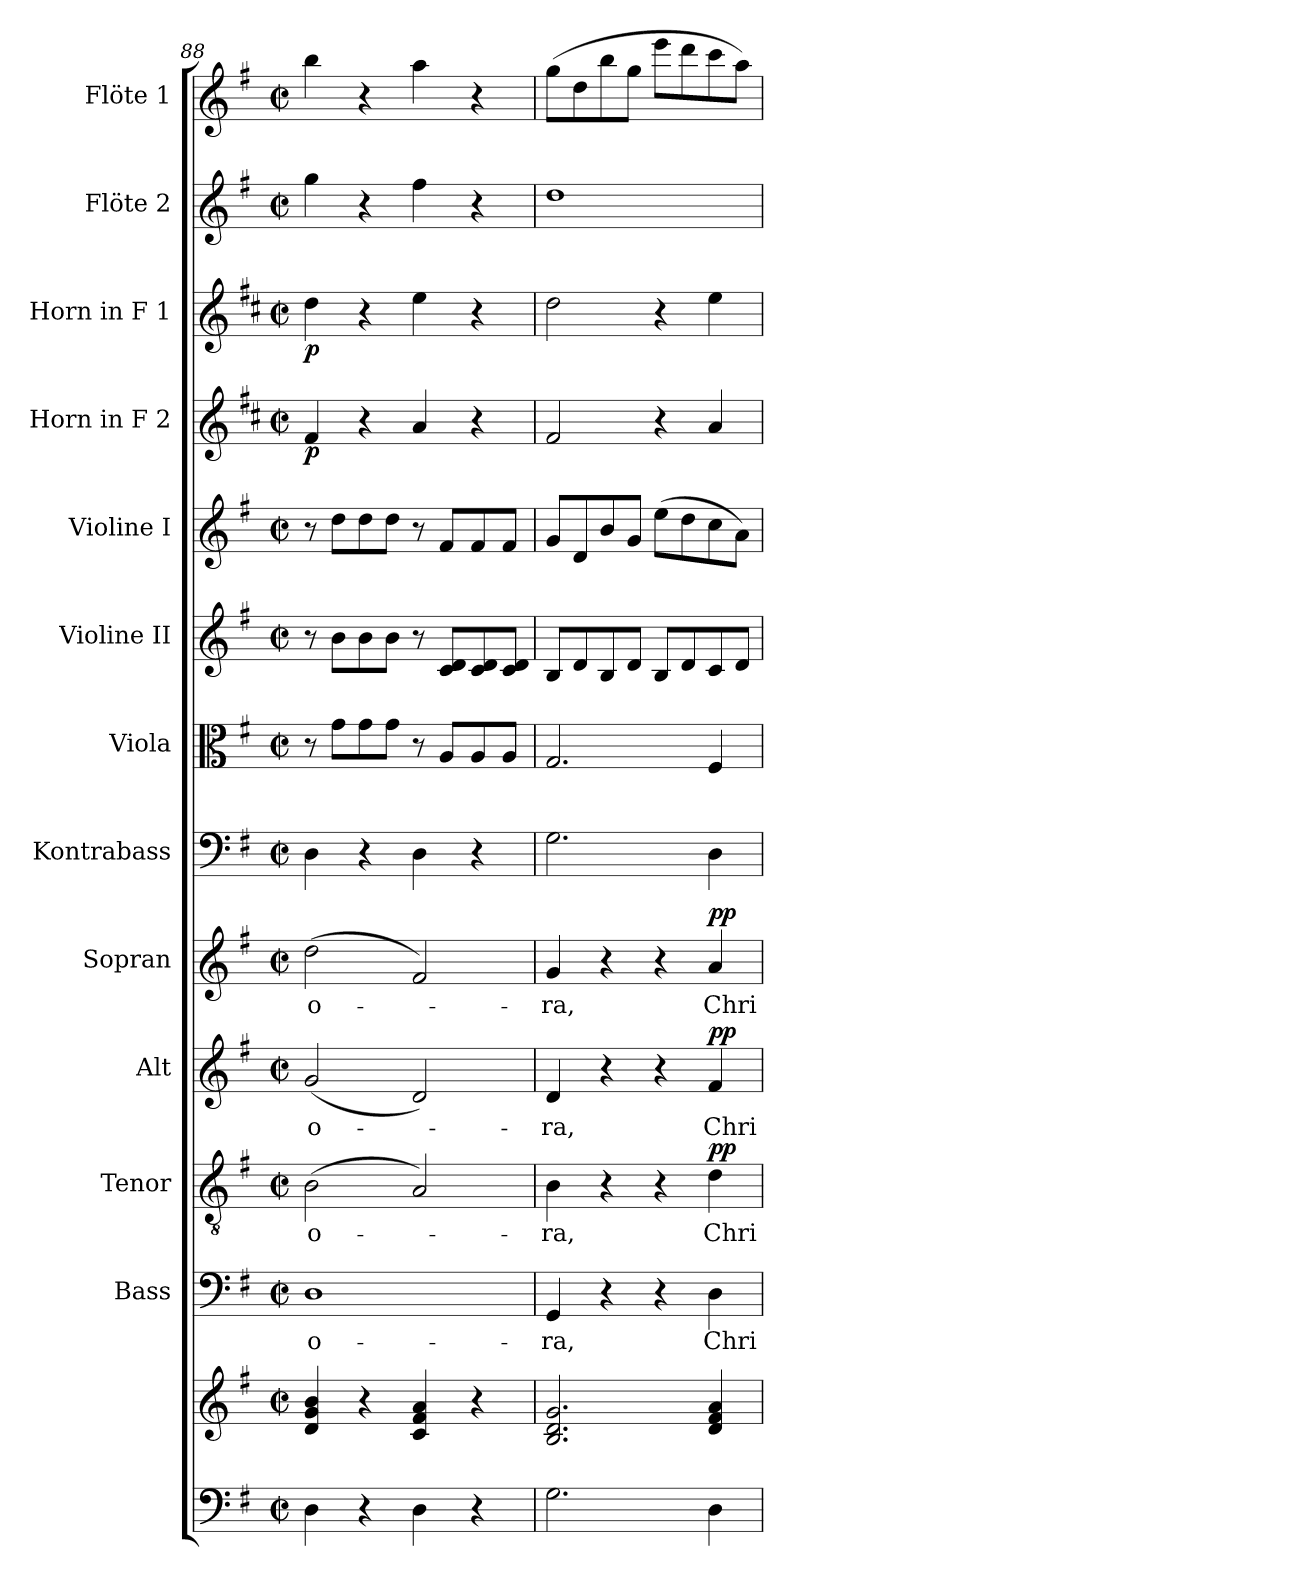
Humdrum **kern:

**kern	**kern	**kern	**text	**kern	**text	**dynam	**kern	**text	**dynam	**kern	**text	**dynam	**kern	**kern	**kern	**kern	**kern	**dynam	**kern	**dynam	**kern	**kern
*part13	*part13	*part12	*part12	*part11	*part11	*part11	*part10	*part10	*part10	*part9	*part9	*part9	*part8	*part7	*part6	*part5	*part4	*part4	*part3	*part3	*part2	*part1
*staff14	*staff13	*staff12	*staff12	*staff11	*staff11	*staff11	*staff10	*staff10	*staff10	*staff9	*staff9	*staff9	*staff8	*staff7	*staff6	*staff5	*staff4	*staff4	*staff3	*staff3	*staff2	*staff1
*	*	*I"Bass	*	*I"Tenor	*	*	*I"Alt	*	*	*I"Sopran	*	*	*I"Kontrabass	*I"Viola	*I"Violine II	*I"Violine I	*I"Horn in F 2	*	*I"Horn in F 1	*	*I"Flöte 2	*I"Flöte 1
*	*	*I'B.	*	*I'T.	*	*	*I'A.	*	*	*I'S.	*	*	*I'Kb.	*I'Vla.	*I'Vl. II	*I'Vl. I	*I'Hrn. F 2	*	*I'Hrn. F 1	*	*I'Fl. 2	*I'Fl. 1
*clefF4	*clefG2	*clefF4	*	*clefGv2	*	*	*clefG2	*	*	*clefG2	*	*	*clefF4	*clefC3	*clefG2	*clefG2	*clefG2	*	*clefG2	*	*clefG2	*clefG2
*	*	*	*	*	*	*	*	*	*	*	*	*	*ITrd7c12	*	*	*	*ITrd4c7	*	*ITrd4c7	*	*	*
*k[f#]	*k[f#]	*k[f#]	*	*k[f#]	*	*	*k[f#]	*	*	*k[f#]	*	*	*k[f#]	*k[f#]	*k[f#]	*k[f#]	*k[f#]	*	*k[f#]	*	*k[f#]	*k[f#]
*G:	*G:	*G:	*	*G:	*	*	*G:	*	*	*G:	*	*	*G:	*G:	*G:	*G:	*G:	*	*G:	*	*G:	*G:
*M2/2	*M2/2	*M2/2	*	*M2/2	*	*	*M2/2	*	*	*M2/2	*	*	*M2/2	*M2/2	*M2/2	*M2/2	*M2/2	*	*M2/2	*	*M2/2	*M2/2
*met(c|)	*met(c|)	*met(c|)	*	*met(c|)	*	*	*met(c|)	*	*	*met(c|)	*	*	*met(c|)	*met(c|)	*met(c|)	*met(c|)	*met(c|)	*	*met(c|)	*	*met(c|)	*met(c|)
=88	=88	=88	=88	=88	=88	=88	=88	=88	=88	=88	=88	=88	=88	=88	=88	=88	=88	=88	=88	=88	=88	=88
!	!	!	!LO:LY:b	!	!LO:LY:b	!	!	!LO:LY:b	!	!	!LO:LY:b	!	!	!	!	!	!	!LO:DY:b	!	!LO:DY:b	!	!
4D\	4d/ 4g/ 4b/	1D	-o-	(>2B\	-o-	.	(<2g/	-o-	.	(>2dd\	-o-	.	4DD\	8r	8r	8r	4B/	p	4g\	p	4gg\	4bb\
.	.	.	.	.	.	.	.	.	.	.	.	.	.	8g\L	8b\L	8dd\L	.	.	.	.	.	.
4r	4r	.	.	.	.	.	.	.	.	.	.	.	4r	8g\	8b\	8dd\	4r	.	4r	.	4r	4r
.	.	.	.	.	.	.	.	.	.	.	.	.	.	8g\J	8b\J	8dd\J	.	.	.	.	.	.
4D\	4c/ 4f#/ 4a/	.	.	2A/)	.	.	2d/)	.	.	2f#/)	.	.	4DD\	8r	8r	8r	4d/	.	4a\	.	4ff#\	4aa\
.	.	.	.	.	.	.	.	.	.	.	.	.	.	8A/L	8c/ 8d/L	8f#/L	.	.	.	.	.	.
4r	4r	.	.	.	.	.	.	.	.	.	.	.	4r	8A/	8c/ 8d/	8f#/	4r	.	4r	.	4r	4r
.	.	.	.	.	.	.	.	.	.	.	.	.	.	8A/J	8c/ 8d/J	8f#/J	.	.	.	.	.	.
=89	=89	=89	=89	=89	=89	=89	=89	=89	=89	=89	=89	=89	=89	=89	=89	=89	=89	=89	=89	=89	=89	=89
!	!	!	!LO:LY:b	!	!LO:LY:b	!	!	!LO:LY:b	!	!	!LO:LY:b	!	!	!	!	!	!	!	!	!	!	!
2.G\	2.B/ 2.d/ 2.g/	4GG/	-ra,	4B\	-ra,	.	4d/	-ra,	.	4g/	-ra,	.	2.GG\	2.G/	8B/L	8g/L	2B/	.	2g\	.	1dd	(>8gg\L
.	.	.	.	.	.	.	.	.	.	.	.	.	.	.	8d/	8d/	.	.	.	.	.	8dd\
.	.	4r	.	4r	.	.	4r	.	.	4r	.	.	.	.	8B/	8b/	.	.	.	.	.	8bb\
.	.	.	.	.	.	.	.	.	.	.	.	.	.	.	8d/J	8g/J	.	.	.	.	.	8gg\J
.	.	4r	.	4r	.	.	4r	.	.	4r	.	.	.	.	8B/L	(>8ee\L	4r	.	4r	.	.	8eee\L
.	.	.	.	.	.	.	.	.	.	.	.	.	.	.	8d/	8dd\	.	.	.	.	.	8ddd\
!	!	!	!LO:LY:b	!	!LO:LY:b	!LO:DY:a	!	!LO:LY:b	!LO:DY:a	!	!LO:LY:b	!LO:DY:a	!	!	!	!	!	!	!	!	!	!
4D\	4d/ 4f#/ 4a/	4D\	Chri-	4d\	Chri-	pp	4f#/	Chri-	pp	4a/	Chri-	pp	4DD\	4F#/	8c/	8cc\	4d/	.	4a\	.	.	8ccc\
.	.	.	.	.	.	.	.	.	.	.	.	.	.	.	8d/J	8a\J)	.	.	.	.	.	8aa\J)
=	=	=	=	=	=	=	=	=	=	=	=	=	=	=	=	=	=	=	=	=	=	=
*-	*-	*-	*-	*-	*-	*-	*-	*-	*-	*-	*-	*-	*-	*-	*-	*-	*-	*-	*-	*-	*-	*-
